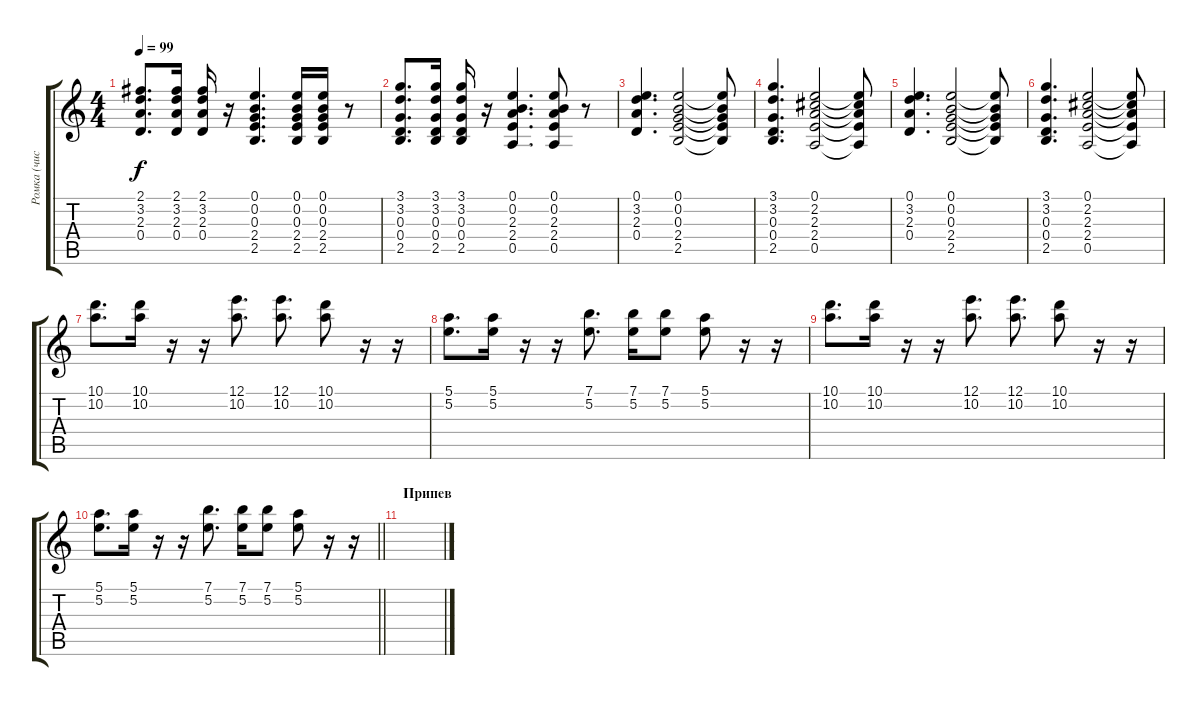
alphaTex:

\track ("Ромка (чистый)" "Ромка (чис") {instrument electricguitarjazz}
\staff {score tabs}
\tuning (E4 B3 G3 D3 A2 E2) {hide}
\ts (4 4)
\tempo 99
\clef g2
\ks c
(2.1 3.2 2.3 0.4).8{d dy f} (2.1 3.2 2.3 0.4).16 (2.1 3.2 2.3 0.4).16 r.16 (0.1 0.2 0.3 2.4 2.5).4{d} (0.1 0.2 0.3 2.4 2.5).16 (0.1 0.2 0.3 2.4 2.5).16 r.8 |
(3.1 3.2 0.3 0.4 2.5).8{d} (3.1 3.2 0.3 0.4 2.5).16 (3.1 3.2 0.3 0.4 2.5).16 r.16 (0.1 0.2 2.3 2.4 0.5).4{d} (0.1 0.2 2.3 2.4 0.5).8 r.8 |
(0.1 3.2 2.3 0.4).4{d} (0.1 0.2 0.3 2.4 2.5).2 (0.1{t} 0.2{t} 0.3{t} 2.4{t} 2.5{t}).8 |
(3.1 3.2 0.3 0.4 2.5).4{d} (0.1 2.2 2.3 2.4 0.5).2 (0.1{t} 2.2{t} 2.3{t} 2.4{t} 0.5{t}).8 |
(0.1 3.2 2.3 0.4).4{d} (0.1 0.2 0.3 2.4 2.5).2 (0.1{t} 0.2{t} 0.3{t} 2.4{t} 2.5{t}).8 |
(3.1 3.2 0.3 0.4 2.5).4{d} (0.1 2.2 2.3 2.4 0.5).2 (0.1{t} 2.2{t} 2.3{t} 2.4{t} 0.5{t}).8 |
(10.1 10.2).8{d} (10.1 10.2).16 r.16 r.16 (12.1 10.2).8{d} (12.1 10.2).8{d} (10.1 10.2).8 r.16 r.16 |
(5.1 5.2).8{d} (5.1 5.2).16 r.16 r.16 (7.1 5.2).8{d} (7.1 5.2).16 (7.1 5.2).8 (5.1 5.2).8 r.16 r.16 |
(10.1 10.2).8{d} (10.1 10.2).16 r.16 r.16 (12.1 10.2).8{d} (12.1 10.2).8{d} (10.1 10.2).8 r.16 r.16 |
\barLineRight lightlight
(5.1 5.2).8{d} (5.1 5.2).16 r.16 r.16 (7.1 5.2).8{d} (7.1 5.2).16 (7.1 5.2).8 (5.1 5.2).8 r.16 r.16 |
\section ("" "Припев")
